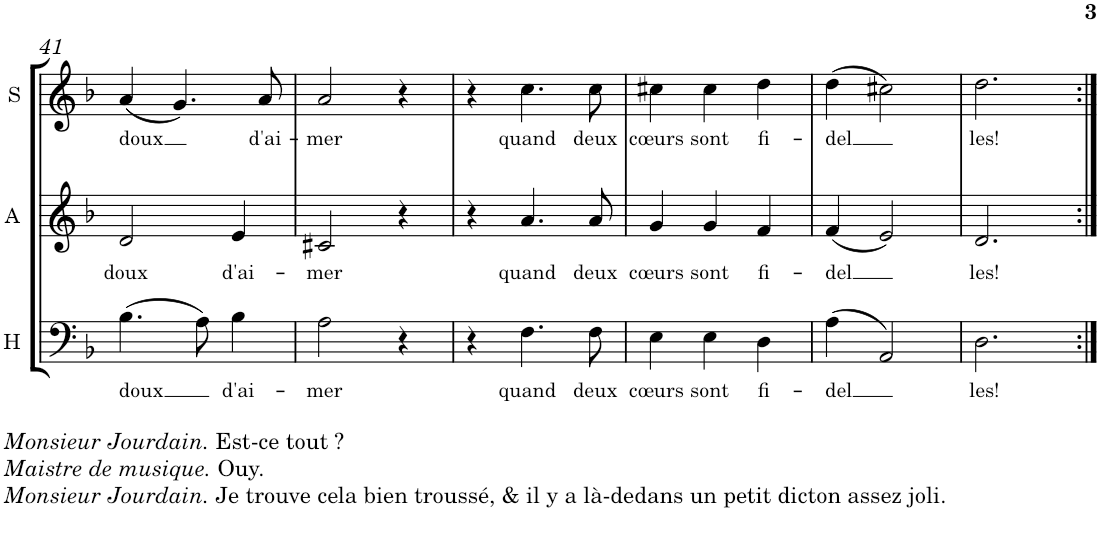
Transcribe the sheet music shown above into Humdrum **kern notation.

**kern	**text	**kern	**text	**kern	**text
*part3	*part3	*part2	*part2	*part1	*part1
*staff3	*staff3	*staff2	*staff2	*staff1	*staff1
*I"Hommes	*	*I"Alto	*	*I"Soprano	*
*I'H	*	*I'A	*	*I'S	*
!!LO:PB:g=z
*clefF4	*	*clefG2	*	*clefG2	*
*k[b-]	*	*k[b-]	*	*k[b-]	*
*d:	*	*d:	*	*d:	*
*M3/4	*	*M3/4	*	*M3/4	*
=41	=41	=41	=41	=41	=41
!	!LO:LY:b	!	!LO:LY:b	!	!LO:LY:b
(>4.B-\	doux	2d/	doux	(<4a/	doux
.	.	.	.	4.g/)	.
8A\)	.	.	.	.	.
!	!LO:LY:b	!	!LO:LY:b	!	!
4B-\	d'ai-	4e/	d'ai-	.	.
!	!	!	!	!	!LO:LY:b
.	.	.	.	8a/	d'ai-
=42	=42	=42	=42	=42	=42
!	!LO:LY:b	!	!LO:LY:b	!	!LO:LY:b
2A\	-mer	2c#X/	-mer	2a/	-mer
4r	.	4r	.	4r	.
=43	=43	=43	=43	=43	=43
4r	.	4r	.	4r	.
!	!LO:LY:b	!	!LO:LY:b	!	!LO:LY:b
4.F\	quand	4.a/	quand	4.cc\	quand
!	!LO:LY:b	!	!LO:LY:b	!	!LO:LY:b
8F\	deux	8a/	deux	8cc\	deux
=44	=44	=44	=44	=44	=44
!	!LO:LY:b	!	!LO:LY:b	!	!LO:LY:b
4E\	cœurs	4g/	cœurs	4cc#X\	cœurs
!	!LO:LY:b	!	!LO:LY:b	!	!LO:LY:b
4E\	sont	4g/	sont	4cc#\	sont
!	!LO:LY:b	!	!LO:LY:b	!	!LO:LY:b
4D\	fi-	4f/	fi-	4dd\	fi-
=45	=45	=45	=45	=45	=45
!	!LO:LY:b	!	!LO:LY:b	!	!LO:LY:b
(>4A\	-del	(<4f/	-del	(>4dd\	-del
2AA/)	.	2e/)	.	2cc#X\)	.
=46	=46	=46	=46	=46	=46
!	!LO:LY:b	!	!LO:LY:b	!	!LO:LY:b
2.D\	les!	2.d/	les!	2.dd\	les!
=:|!	=:|!	=:|!	=:|!	=:|!	=:|!
*-	*-	*-	*-	*-	*-
